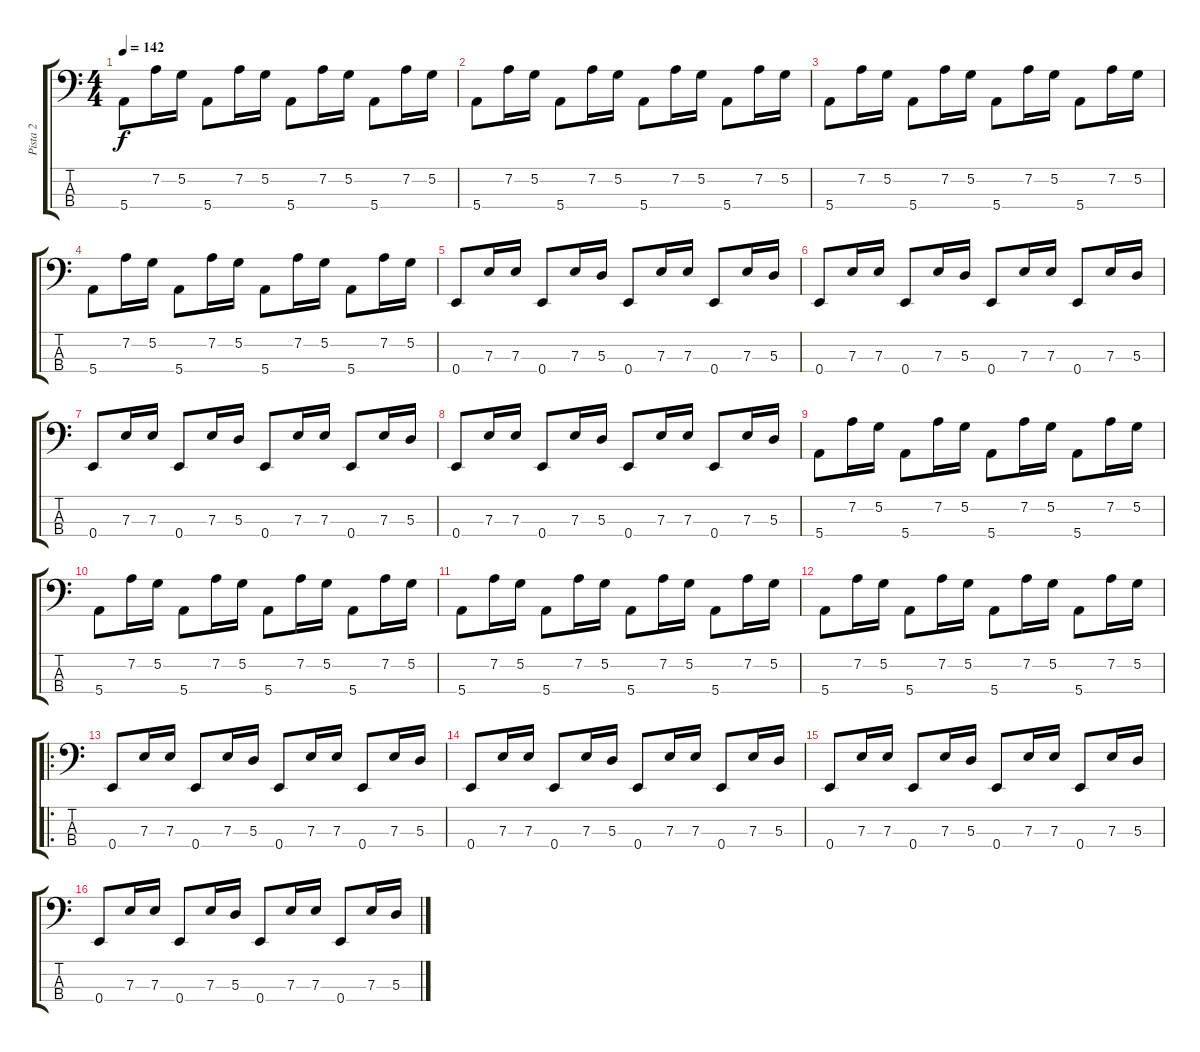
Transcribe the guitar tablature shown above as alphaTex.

\track ("Pista 2" "Pista 2") {instrument synthbass1}
\staff {score tabs}
\tuning (G2 D2 A1 E1) {hide}
\ts (4 4)
\tempo 142
\clef f4
\ks c
5.4.8{dy f} 7.2.16 5.2.16 5.4.8 7.2.16 5.2.16 5.4.8 7.2.16 5.2.16 5.4.8 7.2.16 5.2.16 |
5.4.8 7.2.16 5.2.16 5.4.8 7.2.16 5.2.16 5.4.8 7.2.16 5.2.16 5.4.8 7.2.16 5.2.16 |
5.4.8 7.2.16 5.2.16 5.4.8 7.2.16 5.2.16 5.4.8 7.2.16 5.2.16 5.4.8 7.2.16 5.2.16 |
5.4.8 7.2.16 5.2.16 5.4.8 7.2.16 5.2.16 5.4.8 7.2.16 5.2.16 5.4.8 7.2.16 5.2.16 |
0.4.8{instrument synthbass1} 7.3.16 7.3.16 0.4.8 7.3.16 5.3.16 0.4.8 7.3.16 7.3.16 0.4.8 7.3.16 5.3.16 |
0.4.8 7.3.16 7.3.16 0.4.8 7.3.16 5.3.16 0.4.8 7.3.16 7.3.16 0.4.8 7.3.16 5.3.16 |
0.4.8 7.3.16 7.3.16 0.4.8 7.3.16 5.3.16 0.4.8 7.3.16 7.3.16 0.4.8 7.3.16 5.3.16 |
0.4.8 7.3.16 7.3.16 0.4.8 7.3.16 5.3.16 0.4.8 7.3.16 7.3.16 0.4.8 7.3.16 5.3.16 |
5.4.8 7.2.16 5.2.16 5.4.8 7.2.16 5.2.16 5.4.8 7.2.16 5.2.16 5.4.8 7.2.16 5.2.16 |
5.4.8 7.2.16 5.2.16 5.4.8 7.2.16 5.2.16 5.4.8 7.2.16 5.2.16 5.4.8 7.2.16 5.2.16 |
5.4.8 7.2.16 5.2.16 5.4.8 7.2.16 5.2.16 5.4.8 7.2.16 5.2.16 5.4.8 7.2.16 5.2.16 |
5.4.8 7.2.16 5.2.16 5.4.8 7.2.16 5.2.16 5.4.8 7.2.16 5.2.16 5.4.8 7.2.16 5.2.16 |
\ro
0.4.8{instrument synthbass1} 7.3.16 7.3.16 0.4.8 7.3.16 5.3.16 0.4.8 7.3.16 7.3.16 0.4.8 7.3.16 5.3.16 |
0.4.8 7.3.16 7.3.16 0.4.8 7.3.16 5.3.16 0.4.8 7.3.16 7.3.16 0.4.8 7.3.16 5.3.16 |
0.4.8 7.3.16 7.3.16 0.4.8 7.3.16 5.3.16 0.4.8 7.3.16 7.3.16 0.4.8 7.3.16 5.3.16 |
0.4.8 7.3.16 7.3.16 0.4.8 7.3.16 5.3.16 0.4.8 7.3.16 7.3.16 0.4.8 7.3.16 5.3.16
